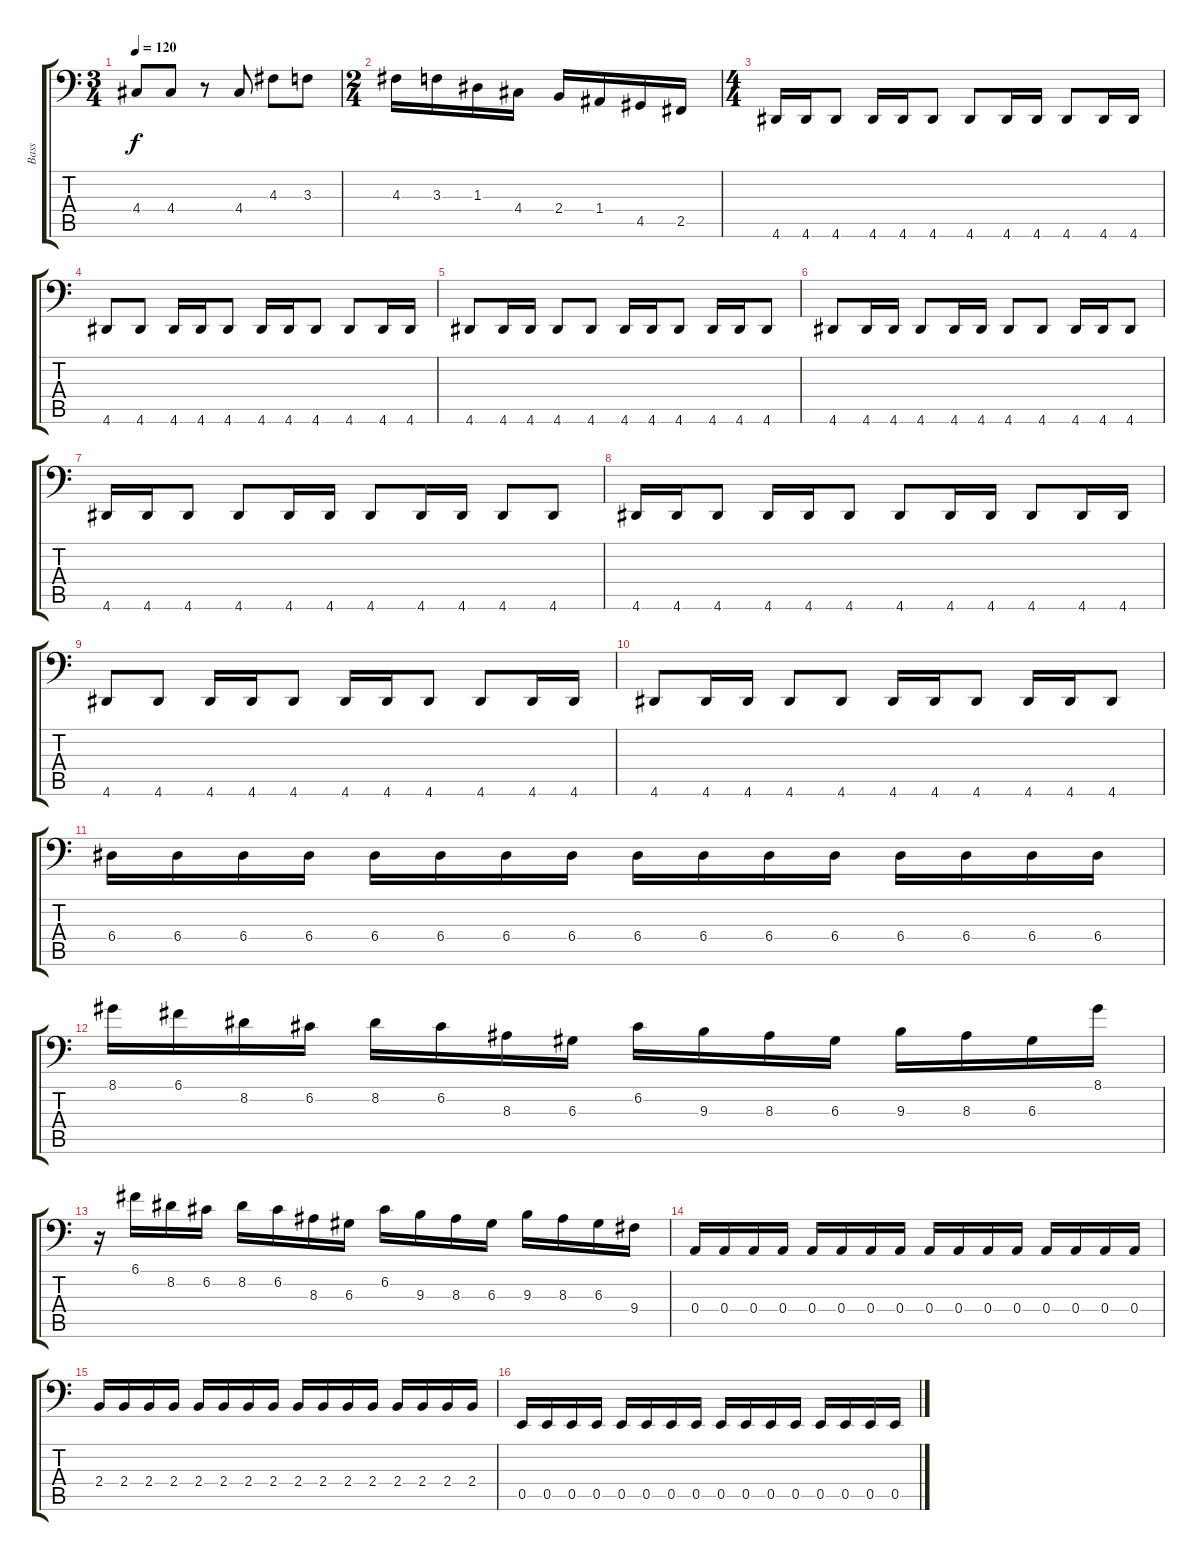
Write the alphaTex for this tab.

\track ("Bass" "Bass") {instrument electricbassfinger}
\staff {score tabs}
\tuning (C3 G2 D2 A1 E1 B0) {hide}
\ts (3 4)
\tempo 120
\clef f4
\ks c
4.4.8{dy f} 4.4.8 r.8 4.4.8 4.3.8 3.3.8 |
\ts (2 4)
4.3.16 3.3.16 1.3.16 4.4.16 2.4.16 1.4.16 4.5.16 2.5.16 |
\ts (4 4)
4.6.16 4.6.16 4.6.8 4.6.16 4.6.16 4.6.8 4.6.8 4.6.16 4.6.16 4.6.8 4.6.16 4.6.16 |
4.6.8 4.6.8 4.6.16 4.6.16 4.6.8 4.6.16 4.6.16 4.6.8 4.6.8 4.6.16 4.6.16 |
4.6.8 4.6.16 4.6.16 4.6.8 4.6.8 4.6.16 4.6.16 4.6.8 4.6.16 4.6.16 4.6.8 |
4.6.8 4.6.16 4.6.16 4.6.8 4.6.16 4.6.16 4.6.8 4.6.8 4.6.16 4.6.16 4.6.8 |
4.6.16 4.6.16 4.6.8 4.6.8 4.6.16 4.6.16 4.6.8 4.6.16 4.6.16 4.6.8 4.6.8 |
4.6.16 4.6.16 4.6.8 4.6.16 4.6.16 4.6.8 4.6.8 4.6.16 4.6.16 4.6.8 4.6.16 4.6.16 |
4.6.8 4.6.8 4.6.16 4.6.16 4.6.8 4.6.16 4.6.16 4.6.8 4.6.8 4.6.16 4.6.16 |
4.6.8 4.6.16 4.6.16 4.6.8 4.6.8 4.6.16 4.6.16 4.6.8 4.6.16 4.6.16 4.6.8 |
6.4.16 6.4.16 6.4.16 6.4.16 6.4.16 6.4.16 6.4.16 6.4.16 6.4.16 6.4.16 6.4.16 6.4.16 6.4.16 6.4.16 6.4.16 6.4.16 |
8.1.16 6.1.16 8.2.16 6.2.16 8.2.16 6.2.16 8.3.16 6.3.16 6.2.16 9.3.16 8.3.16 6.3.16 9.3.16 8.3.16 6.3.16 8.1.16 |
r.16 6.1.16 8.2.16 6.2.16 8.2.16 6.2.16 8.3.16 6.3.16 6.2.16 9.3.16 8.3.16 6.3.16 9.3.16 8.3.16 6.3.16 9.4.16 |
0.4.16 0.4.16 0.4.16 0.4.16 0.4.16 0.4.16 0.4.16 0.4.16 0.4.16 0.4.16 0.4.16 0.4.16 0.4.16 0.4.16 0.4.16 0.4.16 |
2.4.16 2.4.16 2.4.16 2.4.16 2.4.16 2.4.16 2.4.16 2.4.16 2.4.16 2.4.16 2.4.16 2.4.16 2.4.16 2.4.16 2.4.16 2.4.16 |
0.5.16 0.5.16 0.5.16 0.5.16 0.5.16 0.5.16 0.5.16 0.5.16 0.5.16 0.5.16 0.5.16 0.5.16 0.5.16 0.5.16 0.5.16 0.5.16
